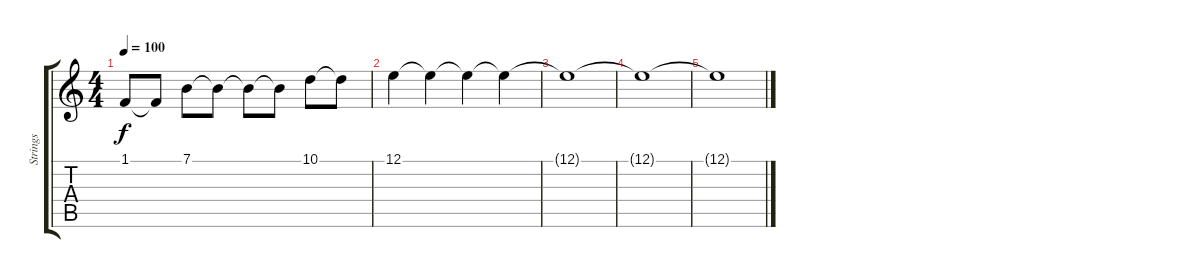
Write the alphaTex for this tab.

\track ("Strings" "Strings") {instrument stringensemble2}
\staff {score tabs}
\tuning (E4 B3 G3 D3 A2 E2) {hide}
\ts (4 4)
\tempo 100
\clef g2
\ks c
1.1{t}.8{dy f} 1.1{t}.8 7.1.8 7.1{t}.8 7.1{t}.8 7.1{t}.8 10.1.8 10.1{t}.8 |
12.1.4{volume 2} 12.1{t}.4 12.1{t}.4 12.1{t}.4 |
12.1{t}.1 |
12.1{t}.1 |
12.1{t}.1
